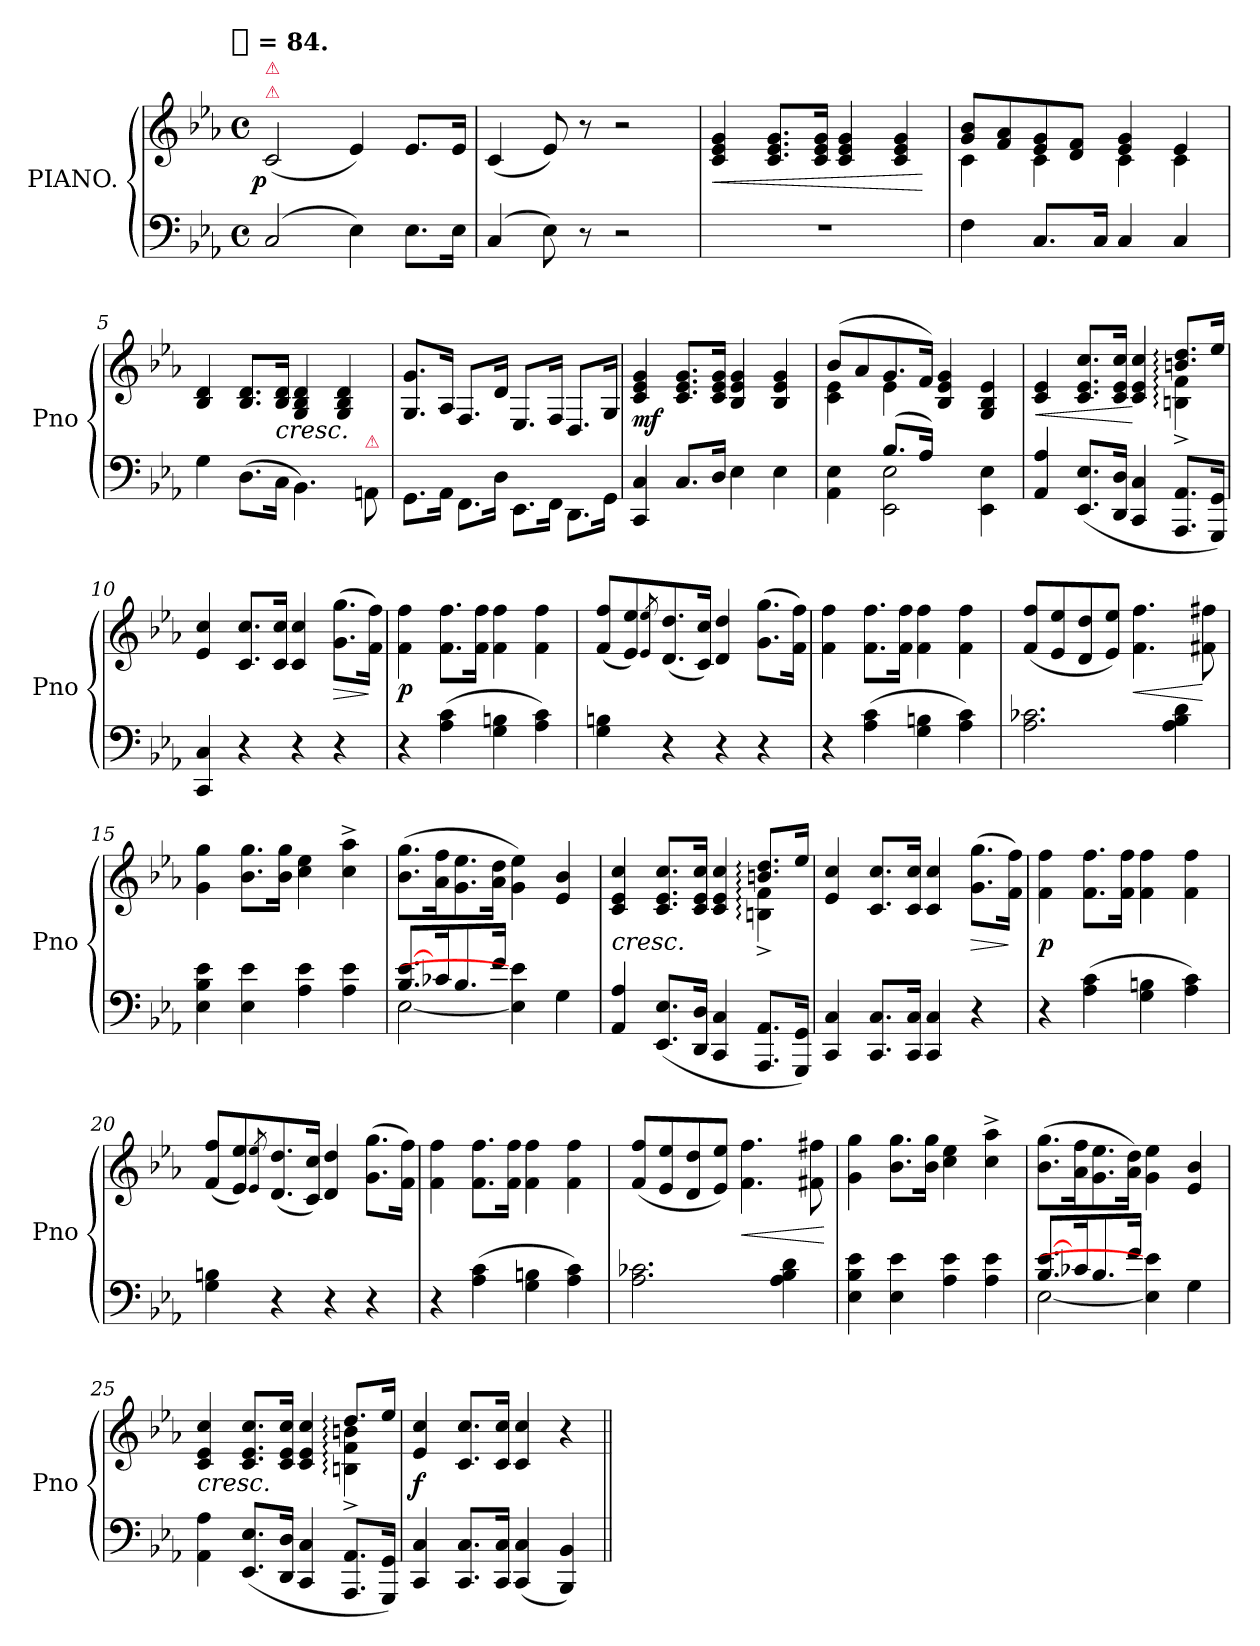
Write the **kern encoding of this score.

**kern	**kern	**dynam
*part1	*part1	*part1
*staff2	*staff1	*staff1/2
*I"PIANO.	*	*
*I'Pno	*	*
*clefF4	*clefG2	*
*k[b-e-a-]	*k[b-e-a-]	*
!!LO:TX:omd:t=[quarter] = 84.
*M4/4	*M4/4	*
*met(c)	*met(c)	*
*MM84	*MM84	*
=1	=1	=1
!	!LO:TX:a:color=crimson:t=⚠	!
!	!LO:TX:a:color=crimson:t=⚠	!
!	!	!LO:DY:rj
(>2C	(<2c	p
4E-)	4e-)	.
8.E-L	8.e-L	.
16E-Jk	16e-Jk	.
=2	=2	=2
(>4C	(<4c	.
8E-)	8e-)	.
8r	8r	.
2r	2r	.
=3	=3	=3
1r	4c 4e- 4g	<
.	8.c 8.e- 8.gL	.
.	16c 16e- 16gJk	.
.	4c 4e- 4g	.
.	4c 4e- 4g	.
.	.	[
=4	=4	=4
*	*^	*
4F	8g 8b-L	4c	.
.	8f 8a-	.	.
8.CL	8e- 8g	4c	.
.	8d 8fJ	.	.
16CJk	.	.	.
4C	4e- 4g	4c	.
4C	4e-	4c	.
*	*v	*v	*
=5	=5	=5
4G	4B- 4d	.
(>8.D\L	8.B- 8.dL	.
!	!LO:TX:c:i:t=cresc.	!
16CJk	16B- 16dJk	.
4.BB-\)	4G/ 4B-/ 4d/	.
.	4G/ 4B-/ 4d/	.
!LO:TX:a:color=crimson:t=⚠	!	!
8AAn\	.	.
=6	=6	=6
8.GG\L	8.G/ 8.g/L	.
16AA-\Jk	16A-/Jk	.
8.FF\L	8.F/L	.
16D\Jk	16d/Jk	.
8.EE-\L	8.E-/L	.
16FF\Jk	16F/Jk	.
8.DD\L	8.D/L	.
16GG\Jk	16G/Jk	.
=7	=7	=7
4CC 4C	4c 4e- 4g	mf
8.CL	8.c 8.e- 8.gL	.
16DJk	16c 16e- 16gJk	.
4E-	4B- 4e- 4g	.
4E-	4B- 4e- 4g	.
=8	=8	=8
*^	*^	*
4ryy	4AA-\ 4E-\	(>8b-L	4c 4e-	.
.	.	8a-	.	.
(>8.B-L	2EE- 2E-	8.g	4e-	.
16A-Jk)	.	16fJk)	.	.
4ryy	.	4B-/ 4e-/ 4g/	4ryy	.
4ryy	4EE-\ 4E-\	4G/ 4B-/ 4e-/	4ryy	.
*v	*v	*	*	*
=9	=9	=9	=9
4AA-/ 4A-/	4c 4e-	2ryy	<
(<8.EE- 8.E-L	8.c 8.e- 8.ccL	.	.
16DD 16DJk	16c 16e- 16ccJk	.	.
4CC 4C	4c 4e- 4cc	4ryy	[
8.AAA- 8.AA-L	8.bn: 8.dd:L	4Bn:^< 4f:^<	.
16GGG 16GGJk)	16ee-Jk	.	.
*	*v	*v	*
=10	=10	=10
4CC 4C	4e- 4cc	.
4r	8.c 8.ccL	.
.	16c 16ccJk	.
4r	4c 4cc	.
4r	(>8.g 8.ggL	>
.	16f 16ffJk)	]
=11	=11	=11
4r	4f 4ff	p
(>4A- 4c	8.f 8.ffL	.
.	16f 16ffJk	.
4G 4Bn	4f 4ff	.
4A- 4c)	4f 4ff	.
=12	=12	=12
4G 4Bn	(<8f 8ffL	.
.	8e- 8ee-)	.
.	8qe-/ 8qee-/	.
4r	(<8.d 8.dd	.
.	16c 16ccJk)	.
4r	4d 4dd	.
4r	(>8.g 8.ggL	.
.	16f 16ffJk)	.
=13	=13	=13
4r	4f 4ff	.
(>4A- 4c	8.f 8.ffL	.
.	16f 16ffJk	.
4G 4Bn	4f 4ff	.
4A- 4c)	4f 4ff	.
=14	=14	=14
2.A- 2.c-X	(<8f 8ffL	.
.	8e- 8ee-	.
.	8d 8dd	.
.	8e- 8ee-J)	.
.	4.f 4.ff	<
4A- 4B- 4d	.	.
.	8f#X 8ff#X	[
=15	=15	=15
4E- 4B- 4e-	4g 4gg	.
4E- 4e-	8.b- 8.ggL	.
.	16b- 16ggJk	.
4A- 4e-	4cc 4ee-	.
4A- 4e-	4cc^< 4aa-^<	.
=16	=16	=16
*^	*	*
8.B- [<8.e-L	[2E-	(>8.b- 8.ggL	.
16c-XK	.	16a- 16ffK	.
8.B-	.	8.g 8.ee-	.
16fJk	.	16a- 16ddJk	.
2ryy	4E-] 4e-]	4g 4ee-)	.
.	4G	4e- 4b-	.
=17	=17	=17	=17
*	*	*^	*
!	!	!LO:TX:c:i:t=cresc.	!	!
*v	*v	*	*	*
4AA-/ 4A-/	4c 4e- 4cc	2ryy	.
(<8.EE- 8.E-L	8.c 8.e- 8.ccL	.	.
16DD 16DJk	16c 16e- 16ccJk	.	.
4CC 4C	4c 4e- 4cc	4ryy	.
8.AAA- 8.AA-L	8.bn: 8.dd:L	4Bn:^< 4f:^<	.
16GGG 16GGJk)	16ee-Jk	.	.
*	*v	*v	*
=18	=18	=18
4CC 4C	4e- 4cc	.
8.CC 8.CL	8.c 8.ccL	.
16CC 16CJk	16c 16ccJk	.
4CC 4C	4c 4cc	.
4r	(>8.g 8.ggL	>
.	16f 16ffJk)	]
=19	=19	=19
4r	4f 4ff	p
(>4A- 4c	8.f 8.ffL	.
.	16f 16ffJk	.
4G 4Bn	4f 4ff	.
4A- 4c)	4f 4ff	.
=20	=20	=20
4G 4Bn	(<8f 8ffL	.
.	8e- 8ee-)	.
.	8qe-/ 8qee-/	.
4r	(<8.d 8.dd	.
.	16c 16ccJk)	.
4r	4d 4dd	.
4r	(>8.g 8.ggL	.
.	16f 16ffJk)	.
=21	=21	=21
4r	4f 4ff	.
(>4A- 4c	8.f 8.ffL	.
.	16f 16ffJk	.
4G 4Bn	4f 4ff	.
4A- 4c)	4f 4ff	.
=22	=22	=22
2.A- 2.c-X	(<8f 8ffL	.
.	8e- 8ee-	.
.	8d 8dd	.
.	8e- 8ee-J)	.
.	4.f 4.ff	<
4A- 4B- 4d	.	.
.	8f#X 8ff#X	.
.	.	[
=23	=23	=23
4E- 4B- 4e-	4g 4gg	.
4E- 4e-	8.b- 8.ggL	.
.	16b- 16ggJk	.
4A- 4e-	4cc 4ee-	.
4A- 4e-	4cc^< 4aa-^<	.
=24	=24	=24
*^	*	*
8.B- [<8.e-L	[2E-	(>8.b- 8.ggL	.
16c-XK	.	16a- 16ffK	.
8.B-	.	8.g 8.ee-	.
16fJk	.	16a- 16ddJk)	.
2ryy	4E-] 4e-]	4g 4ee-	.
.	4G	4e- 4b-	.
=25	=25	=25	=25
*	*	*^	*
!	!	!LO:TX:c:i:t=cresc.	!	!
*v	*v	*	*	*
4AA- 4A-	4c 4e- 4cc	2ryy	.
(<8.EE- 8.E-L	8.c 8.e- 8.ccL	.	.
16DD 16DJk	16c 16e- 16ccJk	.	.
4CC 4C	4c 4e- 4cc	4ryy	.
8.AAA- 8.AA-L	8.dd:L	4Bn:^< 4f:^< 4bn:^<	.
16GGG 16GGJk)	16ee-Jk	.	.
*	*v	*v	*
=26	=26	=26
4CC 4C	4e- 4cc	f
8.CC 8.CL	8.c 8.ccL	.
16CC 16CJk	16c 16ccJk	.
(<4CC 4C	4c 4cc	.
4BBB- 4BB-)	4r	.
=||	=||	=||
*-	*-	*-
